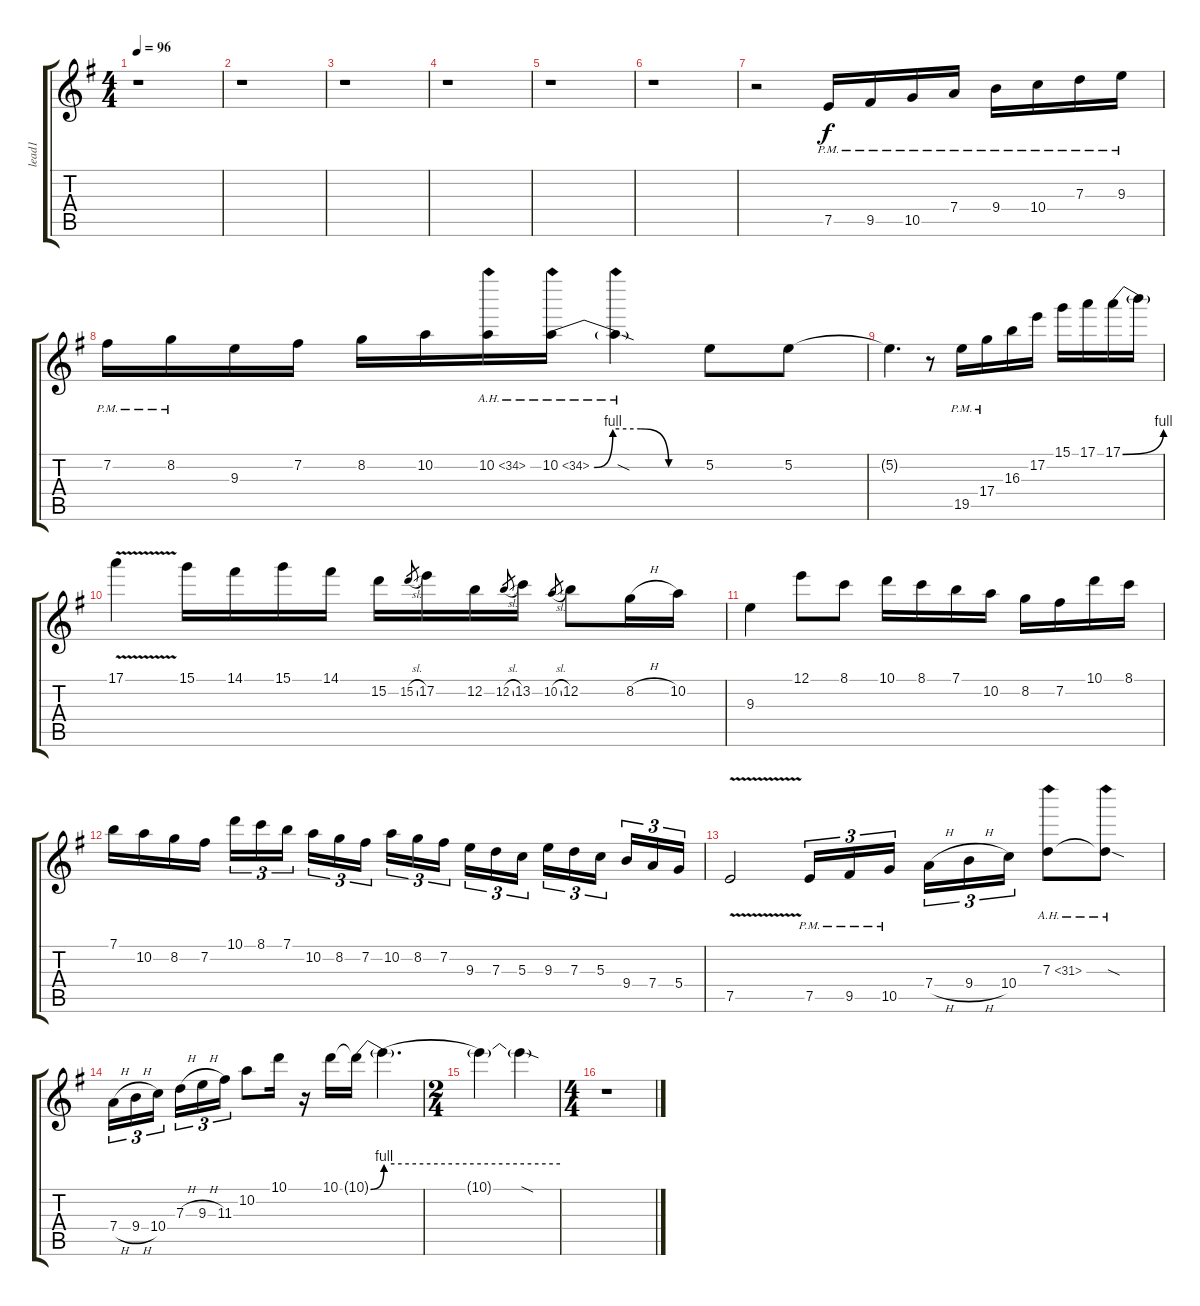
\track ("lead1" "lead1") {instrument distortionguitar}
\staff {score tabs}
\tuning (E4 B3 G3 D3 A2 E2) {hide}
\ts (4 4)
\tempo 96
\clef g2
\ks g
r.1{dy f} |
r.1 |
r.1 |
r.1 |
r.1 |
r.1 |
r.2 7.5{pm}.16 9.5{pm}.16 10.5{pm}.16 7.4{pm}.16 9.4{pm}.16 10.4{pm}.16 7.3{pm}.16 9.3{pm}.16 |
7.2{pm}.16 8.2{pm}.16 9.3.16 7.2.16 8.2.16 10.2.16 10.2{ah 24}.16 10.2{be (custom 0 0 10 4 25 4 40 0 60 0) ah 24}.16 10.2{ah 24 sod t}.4 5.2.8 5.2.8 |
5.2{t}.4{d} r.8 19.5{pm}.16 17.4{pm}.16 16.3.16 17.2.16 15.1.16 17.1.16 17.1{be (bend 0 0 60 4)}.16 17.1{t}.16 |
17.1{v}.4 15.1.16 14.1.16 15.1.16 14.1.16 15.2.16 15.2{sl}.8{gr} 17.2.16 12.2.16 12.2{sl}.8{gr} 13.2.16 10.2{sl}.8{gr} 12.2.8 8.2{h}.16 10.2.16 |
9.3.4 12.1.8 8.1.8 10.1.16 8.1.16 7.1.16 10.2.16 8.2.16 7.2.16 10.1.16 8.1.16 |
7.1.16 10.2.16 8.2.16 7.2.16 10.1.16{tu (3 2)} 8.1.16{tu (3 2)} 7.1.16{tu (3 2) beam splitsecondary} 10.2.16{tu (3 2)} 8.2.16{tu (3 2)} 7.2.16{tu (3 2)} 10.2.16{tu (3 2)} 8.2.16{tu (3 2)} 7.2.16{tu (3 2) beam splitsecondary} 9.3.16{tu (3 2)} 7.3.16{tu (3 2)} 5.3.16{tu (3 2)} 9.3.16{tu (3 2)} 7.3.16{tu (3 2)} 5.3.16{tu (3 2) beam splitsecondary} 9.4.16{tu (3 2)} 7.4.16{tu (3 2)} 5.4.16{tu (3 2)} |
7.5{v}.2 7.5{pm}.16{tu (3 2)} 9.5{pm}.16{tu (3 2)} 10.5{pm}.16{tu (3 2) beam splitsecondary} 7.4{h}.16{tu (3 2)} 9.4{h}.16{tu (3 2)} 10.4.16{tu (3 2)} 7.3{ah 24}.8 7.3{ah 24 sod t}.8 |
7.4{h}.16{tu (3 2)} 9.4{h}.16{tu (3 2)} 10.4.16{tu (3 2) beam splitsecondary} 7.3{h}.16{tu (3 2)} 9.3{h}.16{tu (3 2)} 11.3.16{tu (3 2)} 10.2.8 10.1.16 r.16 10.1.16 10.1{be (bend 0 0 60 4) t}.16 10.1{be (hold 0 4 60 4) t}.4{d} |
\ts (2 4)
10.1{t}.4 10.1{sod t}.4 |
\ts (4 4)
r.1
